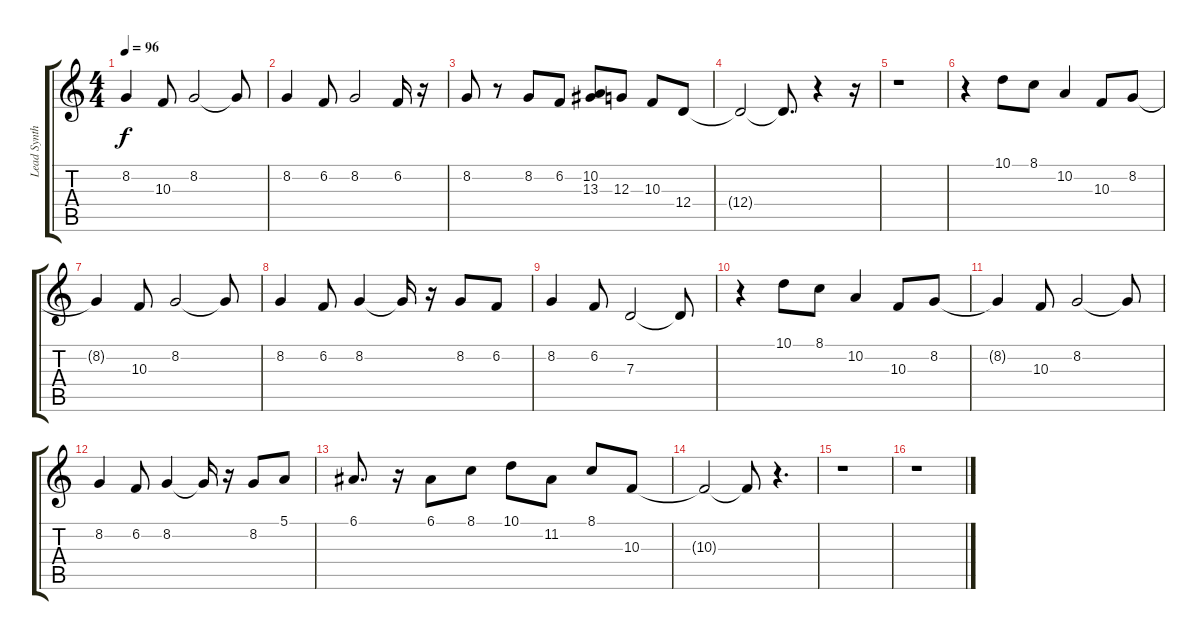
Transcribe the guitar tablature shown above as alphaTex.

\track ("Lead Synth" "Lead Synth") {instrument pad1newage}
\staff {score tabs}
\tuning (E4 B3 G3 D3 A2 E2) {hide}
\ts (4 4)
\tempo 96
\clef g2
\ks c
8.2{t}.4{dy f} 10.3.8 8.2.2 8.2{t}.8 |
8.2.4 6.2.8 8.2.2 6.2.16 r.16 |
8.2.8 r.8 8.2.8 6.2.8 (10.2 13.3).8 12.3.8 10.3.8 12.4.8 |
12.4{t}.2 12.4{t}.8{d} r.4 r.16 |
r.1 |
r.4 10.1.8 8.1.8 10.2.4 10.3.8 8.2.8 |
8.2{t}.4 10.3.8 8.2.2 8.2{t}.8 |
8.2.4 6.2.8 8.2.4 8.2{t}.16 r.16 8.2.8 6.2.8 |
8.2.4 6.2.8 7.3.2 7.3{t}.8 |
r.4 10.1.8 8.1.8 10.2.4 10.3.8 8.2.8 |
8.2{t}.4 10.3.8 8.2.2 8.2{t}.8 |
8.2.4 6.2.8 8.2.4 8.2{t}.16 r.16 8.2.8 5.1.8 |
6.1.8{d} r.16 6.1.8 8.1.8 10.1.8 11.2.8 8.1.8 10.3.8 |
10.3{t}.2 10.3{t}.8 r.4{d} |
r.1 |
r.1
